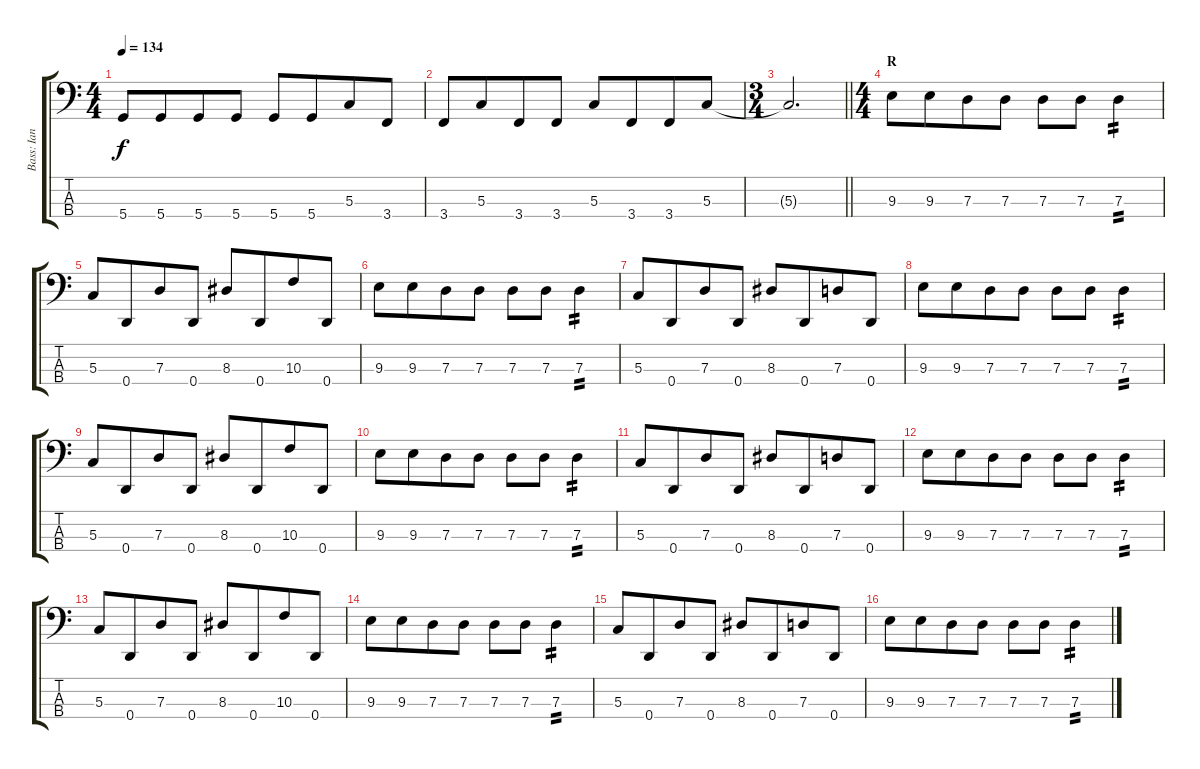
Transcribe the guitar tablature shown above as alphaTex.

\track ("Bass: Ian" "Bass: Ian") {instrument electricbassfinger}
\staff {score tabs}
\tuning (F2 C2 G1 D1) {hide}
\ts (4 4)
\tempo 134
\clef f4
\ks c
5.4.8{dy f} 5.4.8{beam merge} 5.4.8 5.4.8 5.4.8 5.4.8{beam merge} 5.3.8 3.4.8 |
3.4.8 5.3.8{beam merge} 3.4.8 3.4.8 5.3.8 3.4.8{beam merge} 3.4.8 5.3.8 |
\ts (3 4)
\barLineRight lightlight
5.3{t}.2{d} |
\ts (4 4)
\section ("" "R")
9.3.8 9.3.8{beam merge} 7.3.8 7.3.8 7.3.8 7.3.8 7.3.4{tp 2} |
5.3.8 0.4.8{beam merge} 7.3.8 0.4.8 8.3.8 0.4.8{beam merge} 10.3.8 0.4.8 |
9.3.8 9.3.8{beam merge} 7.3.8 7.3.8 7.3.8 7.3.8 7.3.4{tp 2} |
5.3.8 0.4.8{beam merge} 7.3.8 0.4.8 8.3.8 0.4.8{beam merge} 7.3.8 0.4.8 |
9.3.8 9.3.8{beam merge} 7.3.8 7.3.8 7.3.8 7.3.8 7.3.4{tp 2} |
5.3.8 0.4.8{beam merge} 7.3.8 0.4.8 8.3.8 0.4.8{beam merge} 10.3.8 0.4.8 |
9.3.8 9.3.8{beam merge} 7.3.8 7.3.8 7.3.8 7.3.8 7.3.4{tp 2} |
5.3.8 0.4.8{beam merge} 7.3.8 0.4.8 8.3.8 0.4.8{beam merge} 7.3.8 0.4.8 |
9.3.8 9.3.8{beam merge} 7.3.8 7.3.8 7.3.8 7.3.8 7.3.4{tp 2} |
5.3.8 0.4.8{beam merge} 7.3.8 0.4.8 8.3.8 0.4.8{beam merge} 10.3.8 0.4.8 |
9.3.8 9.3.8{beam merge} 7.3.8 7.3.8 7.3.8 7.3.8 7.3.4{tp 2} |
5.3.8 0.4.8{beam merge} 7.3.8 0.4.8 8.3.8 0.4.8{beam merge} 7.3.8 0.4.8 |
9.3.8 9.3.8{beam merge} 7.3.8 7.3.8 7.3.8 7.3.8 7.3.4{tp 2}
